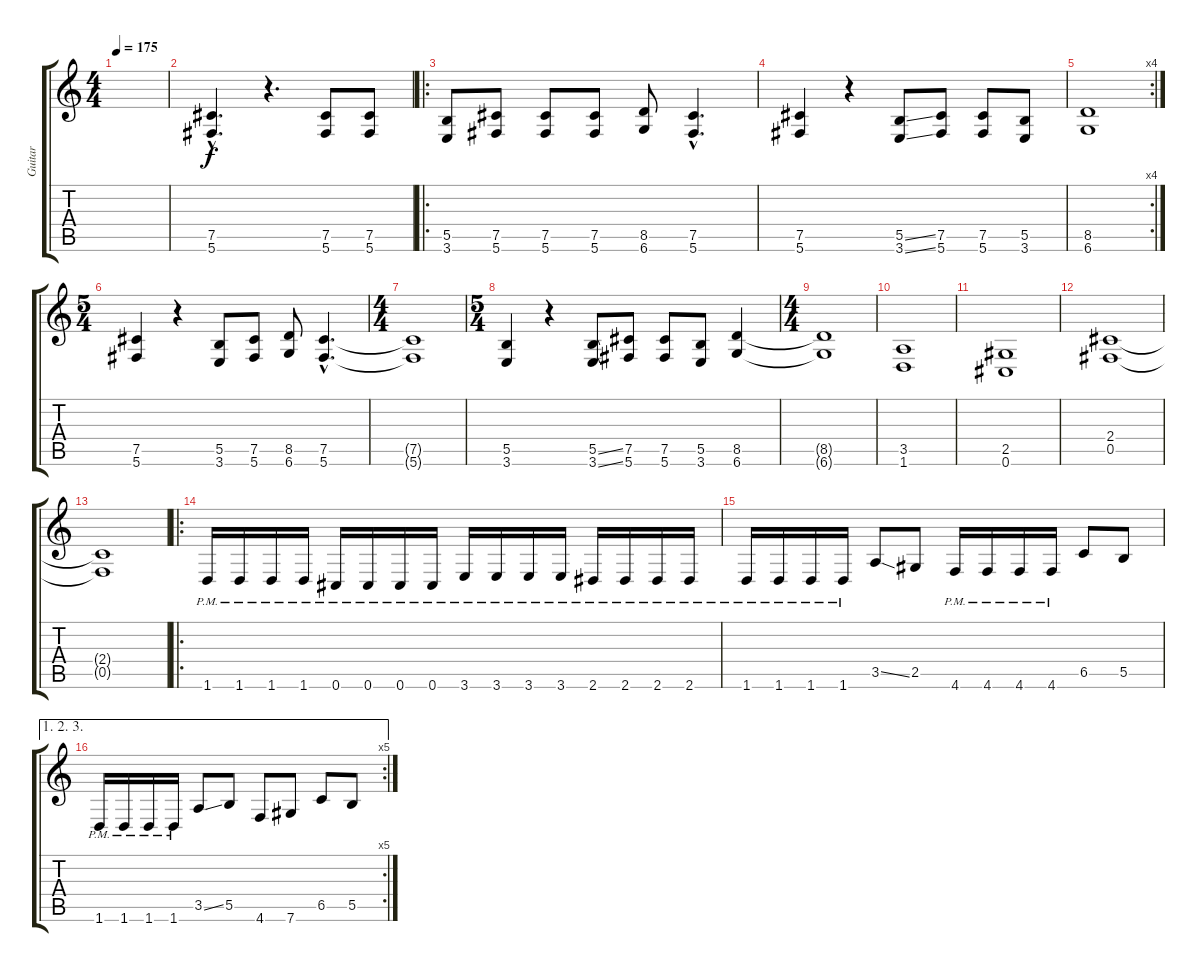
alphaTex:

\track ("Guitar" "Guitar") {instrument overdrivenguitar}
\staff {score tabs}
\tuning (C4 Ab3 E3 B2 Gb2 Db2) {hide}
\ts (4 4)
\tempo 175
\clef g2
\ks c
|
(7.5{hac} 5.6{hac}).4{d} r.4{d} (7.5 5.6).8 (7.5 5.6).8 |
\ro
(5.5 3.6).8 (7.5 5.6).8 (7.5 5.6).8 (7.5 5.6).8 (8.5 6.6).8 (7.5{hac} 5.6{hac}).4{d} |
(7.5 5.6).4 r.4 (5.5{ss} 3.6{ss}).8 (7.5 5.6).8 (7.5 5.6).8 (5.5 3.6).8 |
\rc 4
(8.5 6.6).1 |
\ts (5 4)
(7.5 5.6).4 r.4 (5.5 3.6).8 (7.5 5.6).8 (8.5 6.6).8 (7.5{hac} 5.6{hac}).4{d} |
\ts (4 4)
(7.5{t} 5.6{t}).1 |
\ts (5 4)
(5.5 3.6).4 r.4 (5.5{ss} 3.6{ss}).8 (7.5 5.6).8 (7.5 5.6).8 (5.5 3.6).8 (8.5 6.6).4 |
\ts (4 4)
(8.5{t} 6.6{t}).1 |
(3.5 1.6).1 |
(2.5 0.6).1 |
(2.4 0.5).1 |
(2.4{t} 0.5{t}).1 |
\ro
1.6{pm}.16 1.6{pm}.16 1.6{pm}.16 1.6{pm}.16 0.6{pm}.16 0.6{pm}.16 0.6{pm}.16 0.6{pm}.16 3.6{pm}.16 3.6{pm}.16 3.6{pm}.16 3.6{pm}.16 2.6{pm}.16 2.6{pm}.16 2.6{pm}.16 2.6{pm}.16 |
1.6{pm}.16 1.6{pm}.16 1.6{pm}.16 1.6{pm}.16 3.5{ss}.8 2.5.8 4.6{pm}.16 4.6{pm}.16 4.6{pm}.16 4.6{pm}.16 6.5.8 5.5.8 |
\ae (1 2 3)
\rc 5
1.6{pm}.16 1.6{pm}.16 1.6{pm}.16 1.6{pm}.16 3.5{ss}.8 5.5.8 4.6.8 7.6.8 6.5.8 5.5.8
